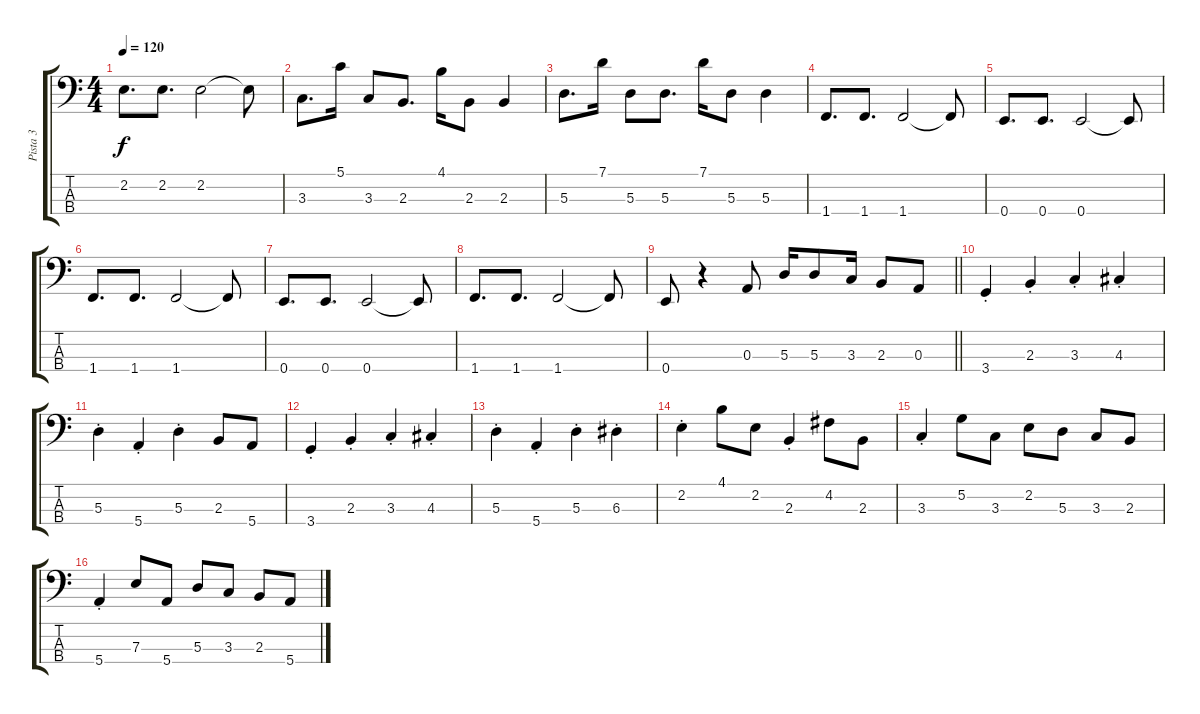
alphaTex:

\track ("Pista 3" "Pista 3") {instrument contrabass}
\staff {score tabs}
\tuning (G2 D2 A1 E1) {hide}
\ts (4 4)
\tempo 120
\clef f4
\ks c
2.2.8{d dy f} 2.2.8{d} 2.2.2 2.2{t}.8 |
3.3.8{d} 5.1.16 3.3.8 2.3.8{d} 4.1.16 2.3.8 2.3.4 |
5.3.8{d} 7.1.16 5.3.8 5.3.8{d} 7.1.16 5.3.8 5.3.4 |
1.4.8{d} 1.4.8{d} 1.4.2 1.4{t}.8 |
0.4.8{d} 0.4.8{d} 0.4.2 0.4{t}.8 |
1.4.8{d} 1.4.8{d} 1.4.2 1.4{t}.8 |
0.4.8{d} 0.4.8{d} 0.4.2 0.4{t}.8 |
1.4.8{d} 1.4.8{d} 1.4.2 1.4{t}.8 |
\barLineRight lightlight
0.4.8 r.4 0.3.8 5.3.16 5.3.8 3.3.16 2.3.8 0.3.8 |
3.4{st}.4 2.3{st}.4 3.3{st}.4 4.3{st}.4 |
5.3{st}.4 5.4{st}.4 5.3{st}.4 2.3.8 5.4.8 |
3.4{st}.4 2.3{st}.4 3.3{st}.4 4.3{st}.4 |
5.3{st}.4 5.4{st}.4 5.3{st}.4 6.3{st}.4 |
2.2{st}.4 4.1.8 2.2.8 2.3{st}.4 4.2.8 2.3.8 |
3.3{st}.4 5.2.8 3.3.8 2.2.8 5.3.8 3.3.8 2.3.8 |
5.4{st}.4 7.3.8 5.4.8 5.3.8 3.3.8 2.3.8 5.4.8
